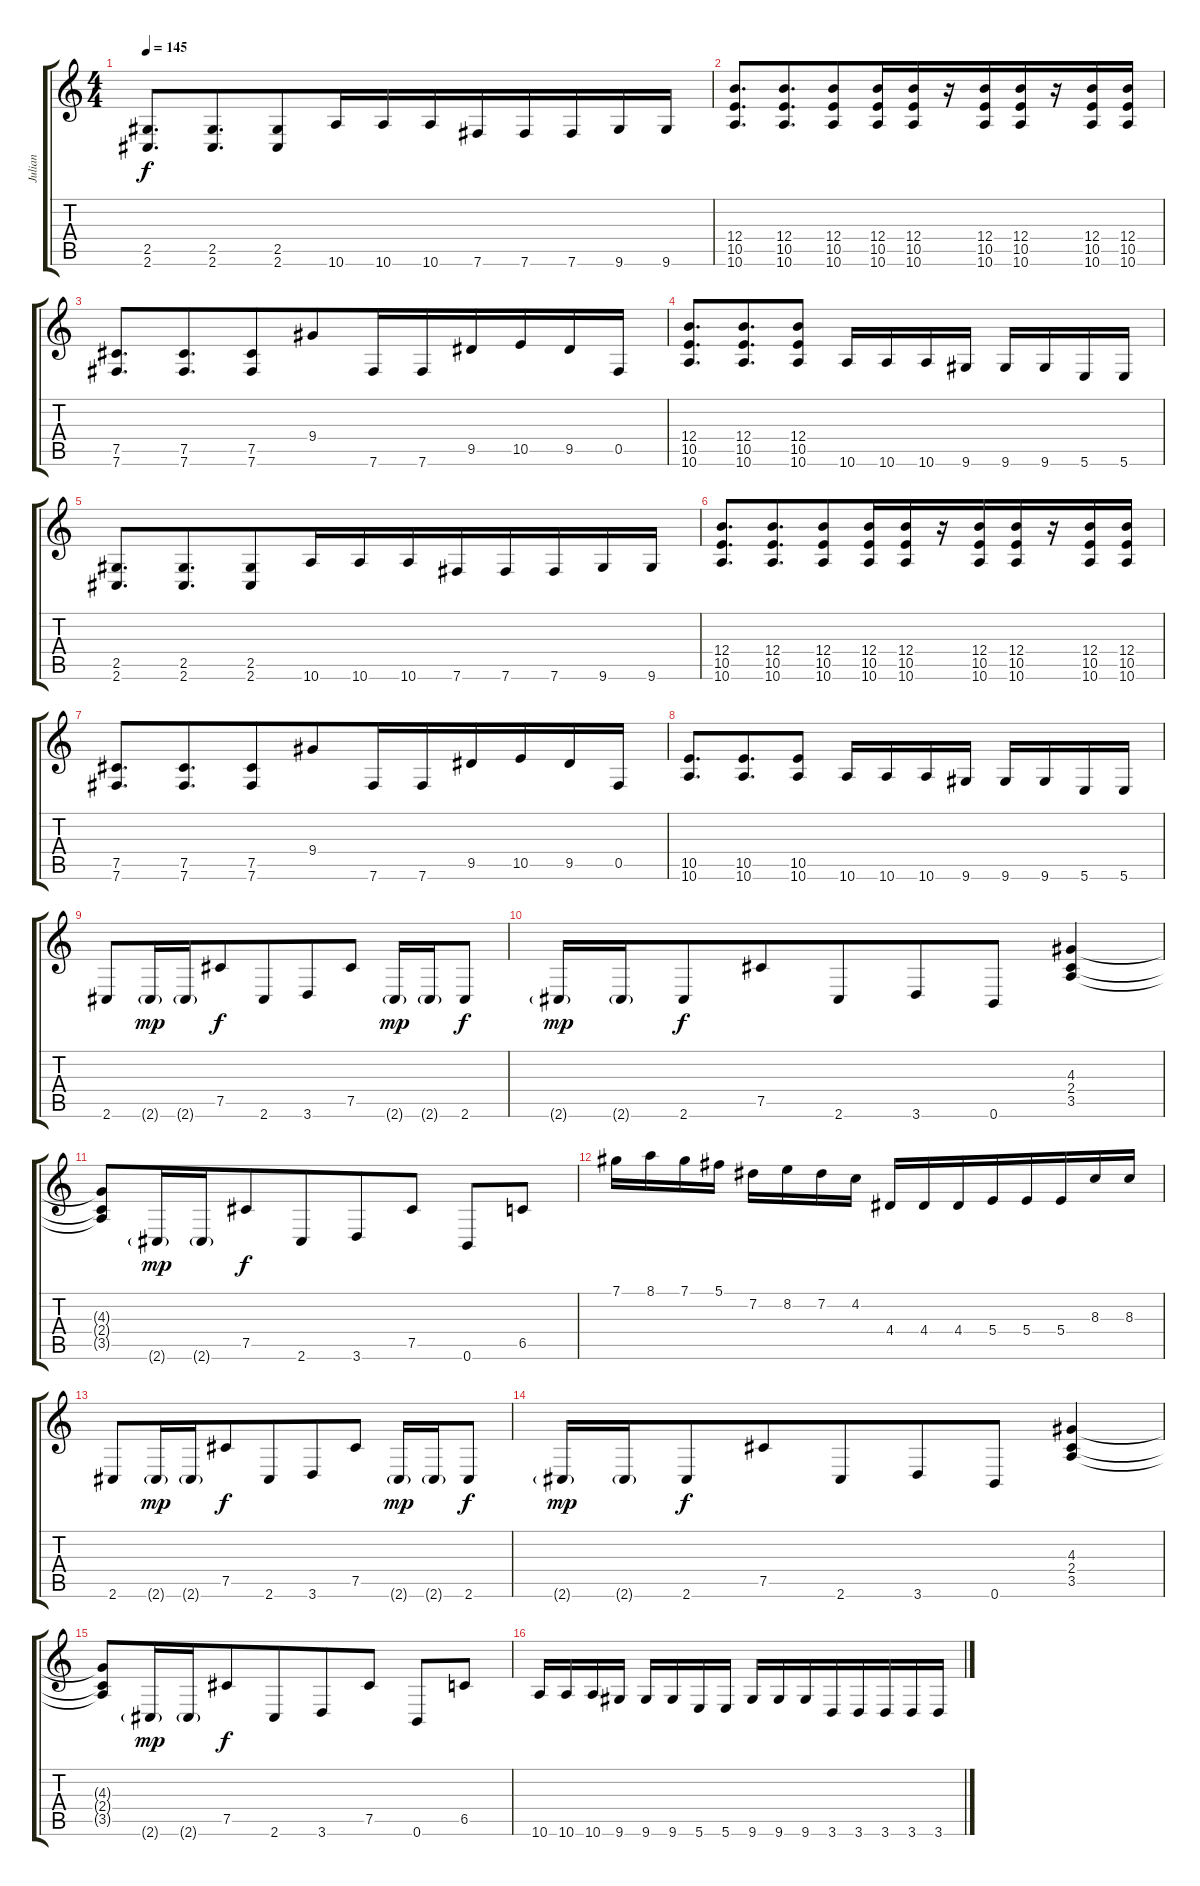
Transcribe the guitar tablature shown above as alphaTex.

\track ("Julian" "Julian") {instrument overdrivenguitar}
\staff {score tabs}
\tuning (Db4 Ab3 E3 B2 Gb2 B1) {hide}
\ts (4 4)
\tempo 145
\clef g2
\ks c
(2.5 2.6).8{d dy f beam merge} (2.5 2.6).8{d beam merge} (2.5 2.6).8{beam merge} 10.6.16{beam merge} 10.6.16{beam merge} 10.6.16{beam merge} 7.6.16{beam merge} 7.6.16{beam merge} 7.6.16 9.6.16 9.6.16 |
(12.4 10.5 10.6).8{d beam merge} (12.4 10.5 10.6).8{d beam merge} (12.4 10.5 10.6).8{beam merge} (12.4 10.5 10.6).16{beam merge} (12.4 10.5 10.6).16 r.16{beam merge} (12.4 10.5 10.6).16{beam merge} (12.4 10.5 10.6).16{beam merge} r.16{beam merge} (12.4 10.5 10.6).16{beam merge} (12.4 10.5 10.6).16 |
(7.5 7.6).8{d beam merge} (7.5 7.6).8{d beam merge} (7.5 7.6).8{beam merge} 9.4.8 7.6.16{beam merge} 7.6.16{beam merge} 9.5.16 10.5.16{beam merge} 9.5.16{beam merge} 0.5.16 |
(12.4 10.5 10.6).8{d beam merge} (12.4 10.5 10.6).8{d beam merge} (12.4 10.5 10.6).8 10.6.16{beam merge} 10.6.16 10.6.16 9.6.16 9.6.16{beam merge} 9.6.16{beam merge} 5.6.16{beam merge} 5.6.16 |
(2.5 2.6).8{d beam merge} (2.5 2.6).8{d beam merge} (2.5 2.6).8{beam merge} 10.6.16{beam merge} 10.6.16{beam merge} 10.6.16{beam merge} 7.6.16{beam merge} 7.6.16{beam merge} 7.6.16 9.6.16 9.6.16 |
(12.4 10.5 10.6).8{d beam merge} (12.4 10.5 10.6).8{d beam merge} (12.4 10.5 10.6).8{beam merge} (12.4 10.5 10.6).16{beam merge} (12.4 10.5 10.6).16 r.16{beam merge} (12.4 10.5 10.6).16{beam merge} (12.4 10.5 10.6).16{beam merge} r.16{beam merge} (12.4 10.5 10.6).16{beam merge} (12.4 10.5 10.6).16 |
(7.5 7.6).8{d beam merge} (7.5 7.6).8{d beam merge} (7.5 7.6).8{beam merge} 9.4.8 7.6.16{beam merge} 7.6.16{beam merge} 9.5.16 10.5.16{beam merge} 9.5.16{beam merge} 0.5.16 |
(10.5 10.6).8{d beam merge} (10.5 10.6).8{d beam merge} (10.5 10.6).8 10.6.16{beam merge} 10.6.16 10.6.16 9.6.16 9.6.16{beam merge} 9.6.16{beam merge} 5.6.16{beam merge} 5.6.16 |
2.6.8 2.6{g}.16{dy mp beam merge} 2.6{g}.16{beam merge} 7.5.8{dy f} 2.6.8{beam merge} 3.6.8{beam merge} 7.5.8 2.6{g}.16{dy mp beam merge} 2.6{g}.16 2.6.8{dy f} |
2.6{g}.16{dy mp beam merge} 2.6{g}.16{beam merge} 2.6.8{dy f beam merge} 7.5.8 2.6.8{beam merge} 3.6.8 0.6.8 (4.3 2.4 3.5).4 |
(4.3{t} 2.4{t} 3.5{t}).8 2.6{g}.16{dy mp beam merge} 2.6{g}.16{beam merge} 7.5.8{dy f} 2.6.8{beam merge} 3.6.8{beam merge} 7.5.8 0.6.8{beam merge} 6.5.8 |
7.1.16{beam merge} 8.1.16 7.1.16{beam merge} 5.1.16 7.2.16{beam merge} 8.2.16 7.2.16 4.2.16 4.4.16 4.4.16{beam merge} 4.4.16 5.4.16{beam merge} 5.4.16{beam merge} 5.4.16 8.3.16{beam merge} 8.3.16 |
2.6.8 2.6{g}.16{dy mp beam merge} 2.6{g}.16{beam merge} 7.5.8{dy f} 2.6.8{beam merge} 3.6.8{beam merge} 7.5.8 2.6{g}.16{dy mp beam merge} 2.6{g}.16 2.6.8{dy f} |
2.6{g}.16{dy mp beam merge} 2.6{g}.16{beam merge} 2.6.8{dy f beam merge} 7.5.8 2.6.8{beam merge} 3.6.8 0.6.8 (4.3 2.4 3.5).4 |
(4.3{t} 2.4{t} 3.5{t}).8 2.6{g}.16{dy mp beam merge} 2.6{g}.16{beam merge} 7.5.8{dy f} 2.6.8{beam merge} 3.6.8{beam merge} 7.5.8 0.6.8{beam merge} 6.5.8 |
10.6.16 10.6.16{beam merge} 10.6.16{beam merge} 9.6.16 9.6.16{beam merge} 9.6.16{beam merge} 5.6.16 5.6.16 9.6.16 9.6.16{beam merge} 9.6.16 3.6.16{beam merge} 3.6.16 3.6.16{beam merge} 3.6.16 3.6.16
